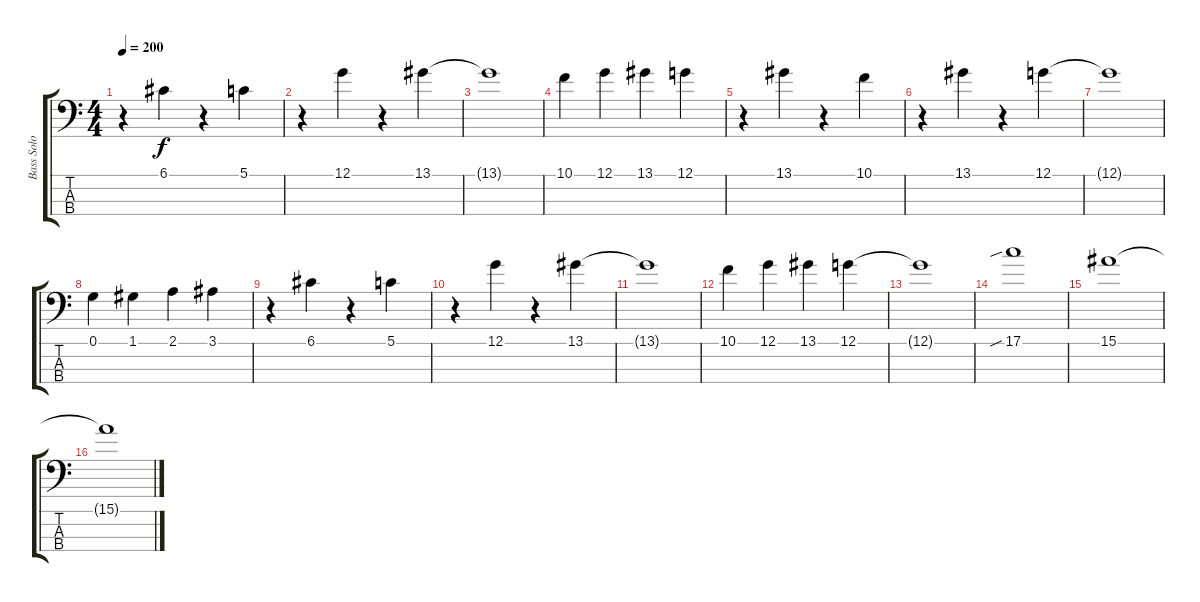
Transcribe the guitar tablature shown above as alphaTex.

\track ("Bass Solo Version" "Bass Solo ") {instrument fretlessbass}
\staff {score tabs}
\tuning (G2 D2 A1 E1) {hide}
\ts (4 4)
\tempo 200
\clef f4
\ks c
r.4{dy f} 6.1.4 r.4 5.1.4 |
r.4 12.1.4 r.4 13.1.4 |
13.1{t}.1 |
10.1.4 12.1.4 13.1.4 12.1.4 |
r.4 13.1.4 r.4 10.1.4 |
r.4 13.1.4 r.4 12.1.4 |
12.1{t}.1 |
0.1.4 1.1.4 2.1.4 3.1.4 |
r.4 6.1.4 r.4 5.1.4 |
r.4 12.1.4 r.4 13.1.4 |
13.1{t}.1 |
10.1.4 12.1.4 13.1.4 12.1.4 |
12.1{t}.1 |
17.1{sib}.1 |
15.1.1 |
15.1{t}.1
